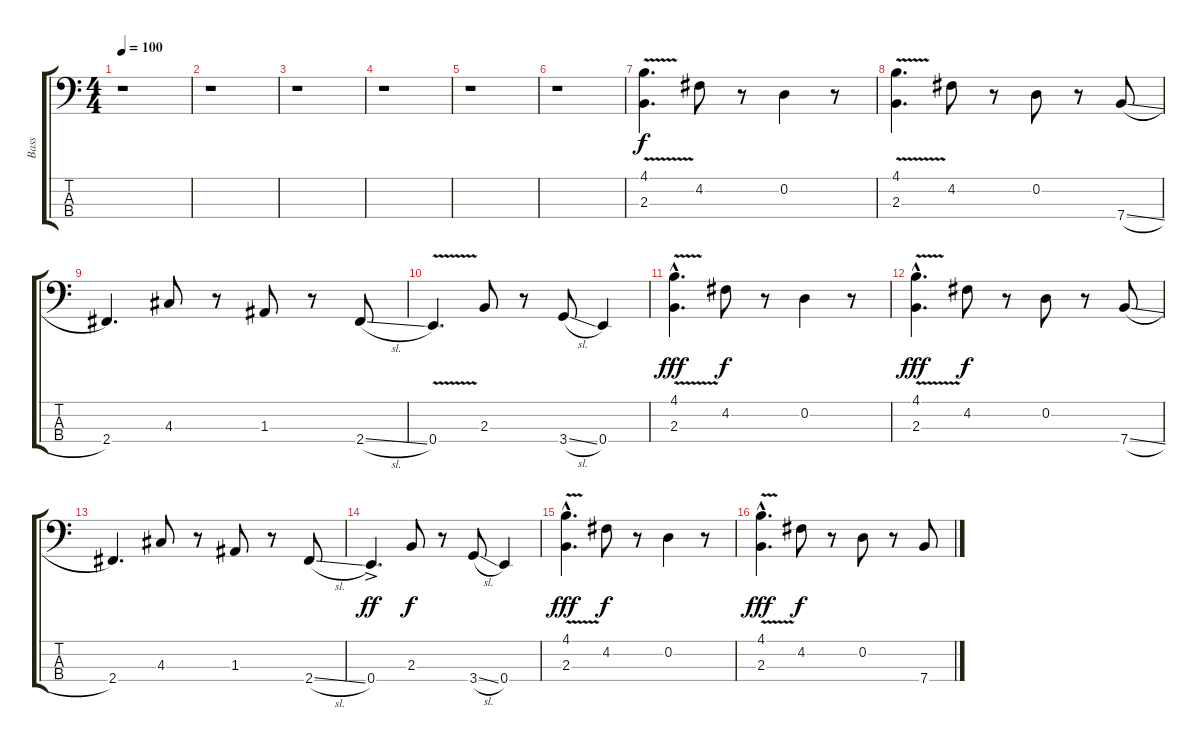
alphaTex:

\track ("Bass" "Bass") {instrument electricbassfinger}
\staff {score tabs}
\tuning (G2 D2 A1 E1) {hide}
\ts (4 4)
\tempo 100
\clef f4
\ks c
r.1{dy f} |
r.1 |
r.1 |
r.1 |
r.1 |
r.1 |
(4.1{v} 2.3{v}).4{d} 4.2.8 r.8 0.2.4 r.8 |
(4.1{v} 2.3{v}).4{d} 4.2.8 r.8 0.2.8 r.8 7.4{sl}.8 |
2.4.4{d} 4.3.8 r.8 1.3.8 r.8 2.4{sl}.8 |
0.4{v}.4{d} 2.3.8 r.8 3.4{sl}.8 0.4.4 |
(4.1{v hac} 2.3{v hac}).4{d dy fff} 4.2.8{dy f} r.8 0.2.4 r.8 |
(4.1{v hac} 2.3{v hac}).4{d dy fff} 4.2.8{dy f} r.8 0.2.8 r.8 7.4{sl}.8 |
2.4.4{d} 4.3.8 r.8 1.3.8 r.8 2.4{sl}.8 |
0.4{ac}.4{d dy ff} 2.3.8{dy f} r.8 3.4{sl}.8 0.4.4 |
(4.1{v hac} 2.3{v hac}).4{d dy fff} 4.2.8{dy f} r.8 0.2.4 r.8 |
(4.1{v hac} 2.3{v hac}).4{d dy fff} 4.2.8{dy f} r.8 0.2.8 r.8 7.4{sl}.8
